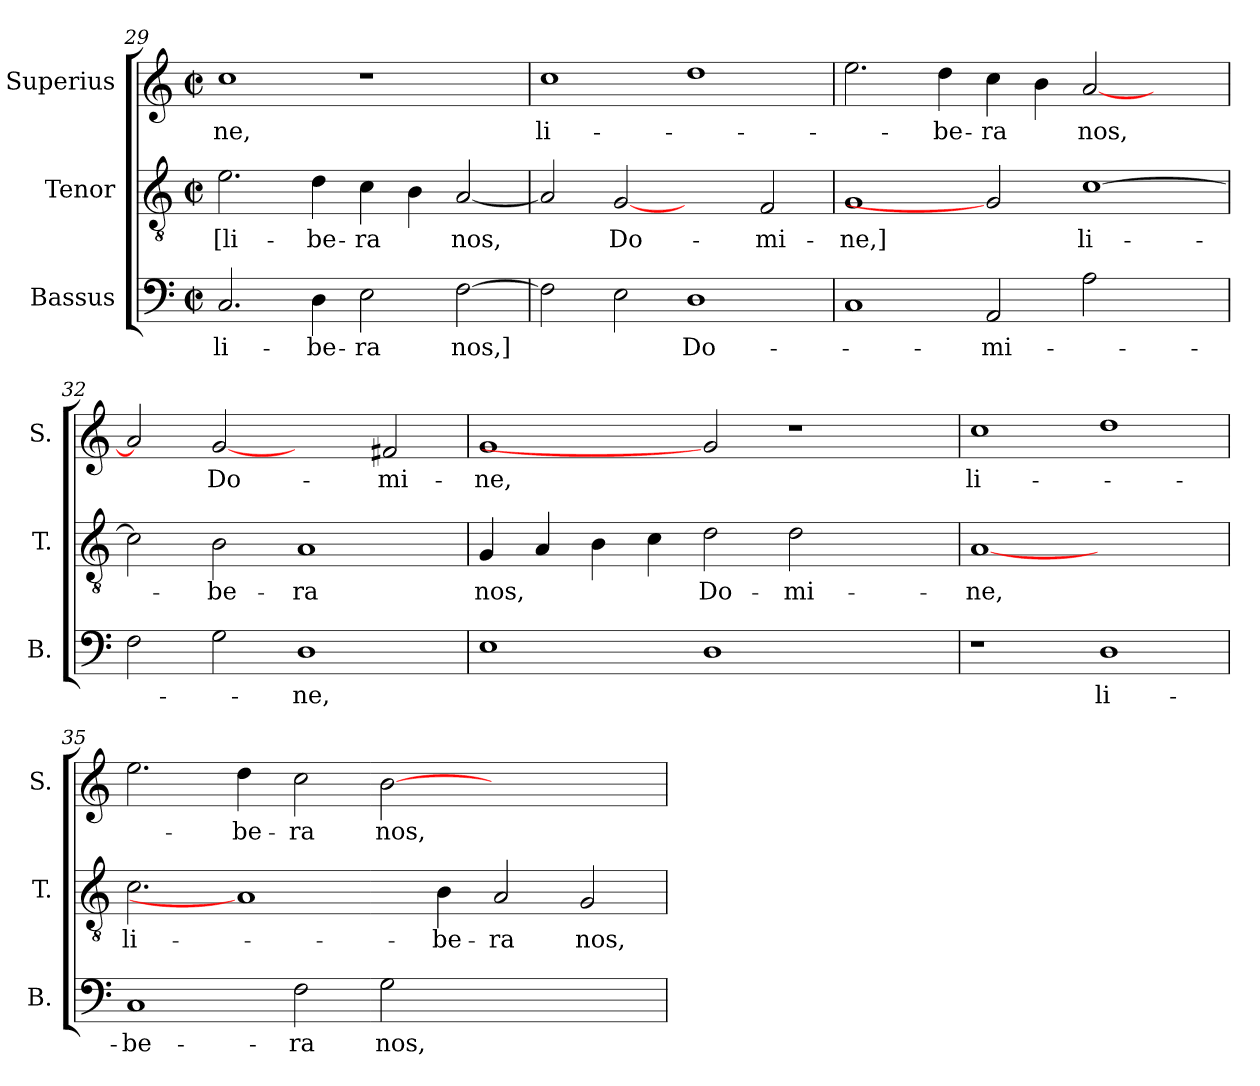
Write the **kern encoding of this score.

**kern	**text	**kern	**text	**kern	**text
*part3	*part3	*part2	*part2	*part1	*part1
*staff3	*staff3	*staff2	*staff2	*staff1	*staff1
*I"Bassus	*	*I"Tenor	*	*I"Superius	*
*I'B.	*	*I'T.	*	*I'S.	*
*clefF4	*	*clefGv2	*	*clefG2	*
*	*	*ITrd7c12	*	*	*
*k[]	*	*k[]	*	*k[]	*
*M2/2	*	*M2/2	*	*M2/2	*
*met(c|)	*	*met(c|)	*	*met(c|)	*
=29	=29	=29	=29	=29	=29
!	!LO:LY:b:color=#000000	!	!	!	!
!	!	!	!LO:LY:b:color=#000000	!	!
!	!	!	!	!	!LO:LY:b:color=#000000
2.Ci/	li-	2.Ei\	[li-	1cci	-ne,
!	!LO:LY:b:color=#000000	!	!	!	!
!	!	!	!LO:LY:b:color=#000000	!	!
4Di\	-be-	4Di\	-be-	.	.
!	!LO:LY:b:color=#000000	!	!	!	!
!	!	!	!LO:LY:b:color=#000000	!	!
2Ei\	-ra	4Ci\	-ra	1r	.
.	.	4BBi\	.	.	.
!	!LO:LY:b:color=#000000	!	!	!	!
!	!	!	!LO:LY:b:color=#000000	!	!
[>2Fi\	nos,]	[<2AAi/	nos,	.	.
=30	=30	=30	=30	=30	=30
!	!	!	!	!	!LO:LY:b:color=#000000
2Fi\]	.	2AAi/]	.	1cci	li-
!	!	!	!LO:LY:b:color=#000000	!	!
2Ei\	.	[2GGi	Do-	.	.
!	!LO:LY:b:color=#000000	!	!	!	!
1Di	Do-	2ryy	.	1ddi	.
!	!	!	!LO:LY:b:color=#000000	!	!
.	.	2FFi/	-mi-	.	.
=31	=31	=31	=31	=31	=31
!	!	!	!LO:LY:b:color=#000000	!	!
1Ci	.	1GGi	-ne,]	2.eei\	.
!	!	!	!	!	!LO:LY:b:color=#000000
.	.	.	.	4ddi\	-be-
!	!LO:LY:b:color=#000000	!	!	!	!
!	!	!	!	!	!LO:LY:b:color=#000000
2AAi/	-mi-	2GGi]	.	4cci\	-ra
.	.	.	.	4bi\	.
!	!	!	!LO:LY:b:color=#000000	!	!
!	!	!	!	!	!LO:LY:b:color=#000000
2Ai\	.	[>1Ci	li-	[<2ai/	nos,
2ryy	.	.	.	2ryy	.
=32	=32	=32	=32	=32	=32
2Fi\	.	2Ci\]	.	2ai/]	.
!	!	!	!LO:LY:b:color=#000000	!	!
!	!	!	!	!	!LO:LY:b:color=#000000
2Gi\	.	2BBi\	-be-	[2gi	Do-
!	!LO:LY:b:color=#000000	!	!	!	!
!	!	!	!LO:LY:b:color=#000000	!	!
1Di	-ne,	1AAi	-ra	2ryy	.
!	!	!	!	!	!LO:LY:b:color=#000000
.	.	.	.	2f#Xi/	-mi-
=33	=33	=33	=33	=33	=33
!	!	!	!LO:LY:b:color=#000000	!	!
!	!	!	!	!	!LO:LY:b:color=#000000
1Ei	.	4GGi/	nos,	1gi	-ne,
.	.	4AAi/	.	.	.
.	.	4BBi\	.	.	.
.	.	4Ci\	.	.	.
!	!	!	!LO:LY:b:color=#000000	!	!
1Di	.	2Di\	Do-	2gi]	.
!	!	!	!LO:LY:b:color=#000000	!	!
.	.	2Di\	-mi-	1r	.
2ryy	.	2ryy	.	.	.
=34	=34	=34	=34	=34	=34
!	!	!	!LO:LY:b:color=#000000	!	!
!	!	!	!	!	!LO:LY:b:color=#000000
1r	.	[1AAi	-ne,	1cci	li-
!	!LO:LY:b:color=#000000	!	!	!	!
1Di	li-	1ryy	.	1ddi	.
!!LO:LB:g=z
=35	=35	=35	=35	=35	=35
!	!LO:LY:b:color=#000000	!	!	!	!
!	!	!	!LO:LY:b:color=#000000	!	!
1Ci	-be-	2.Ci\	li-	2.eei\	.
!	!	!	!	!	!LO:LY:b:color=#000000
.	.	1AAi]	.	4ddi\	-be-
!	!LO:LY:b:color=#000000	!	!	!	!
!	!	!	!	!	!LO:LY:b:color=#000000
2Fi\	-ra	.	.	2cci\	-ra
!	!LO:LY:b:color=#000000	!	!	!	!
!	!	!	!	!	!LO:LY:b:color=#000000
2Gi\	nos,	.	.	[>2bi\	nos,
!	!	!	!LO:LY:b:color=#000000	!	!
.	.	4BBi\	-be-	.	.
!	!	!	!LO:LY:b:color=#000000	!	!
1ryy	.	2AAi/	-ra	1ryy	.
!	!	!	!LO:LY:b:color=#000000	!	!
.	.	2GGi/	nos,	.	.
=	=	=	=	=	=
*-	*-	*-	*-	*-	*-
